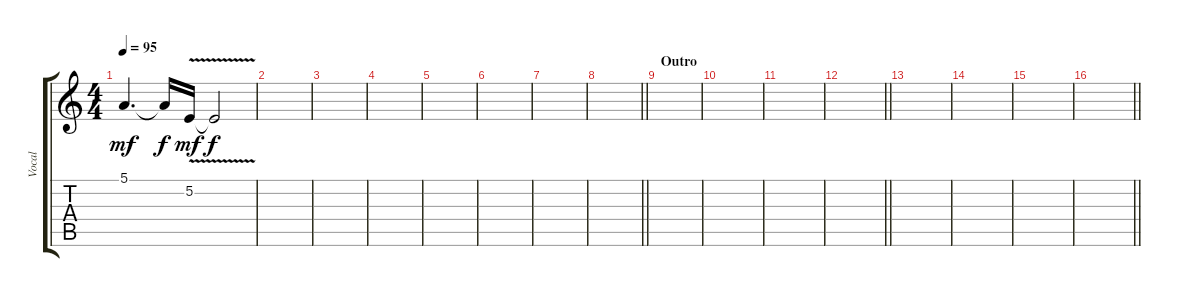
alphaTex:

\track ("Vocal" "Vocal") {instrument lead2sawtooth}
\staff {score tabs}
\tuning (E4 B3 G3 D3 A2 E2) {hide}
\ts (4 4)
\tempo 95
\clef g2
\ks c
5.1.4{d dy mf} 5.1{t}.16{dy f} 5.2{v}.16{dy mf} 5.2{t}.2{dy f} |
|
|
|
|
|
|
\barLineRight lightlight
|
\section ("" "Outro")
|
|
|
\barLineRight lightlight
|
|
|
|
\barLineRight lightlight
